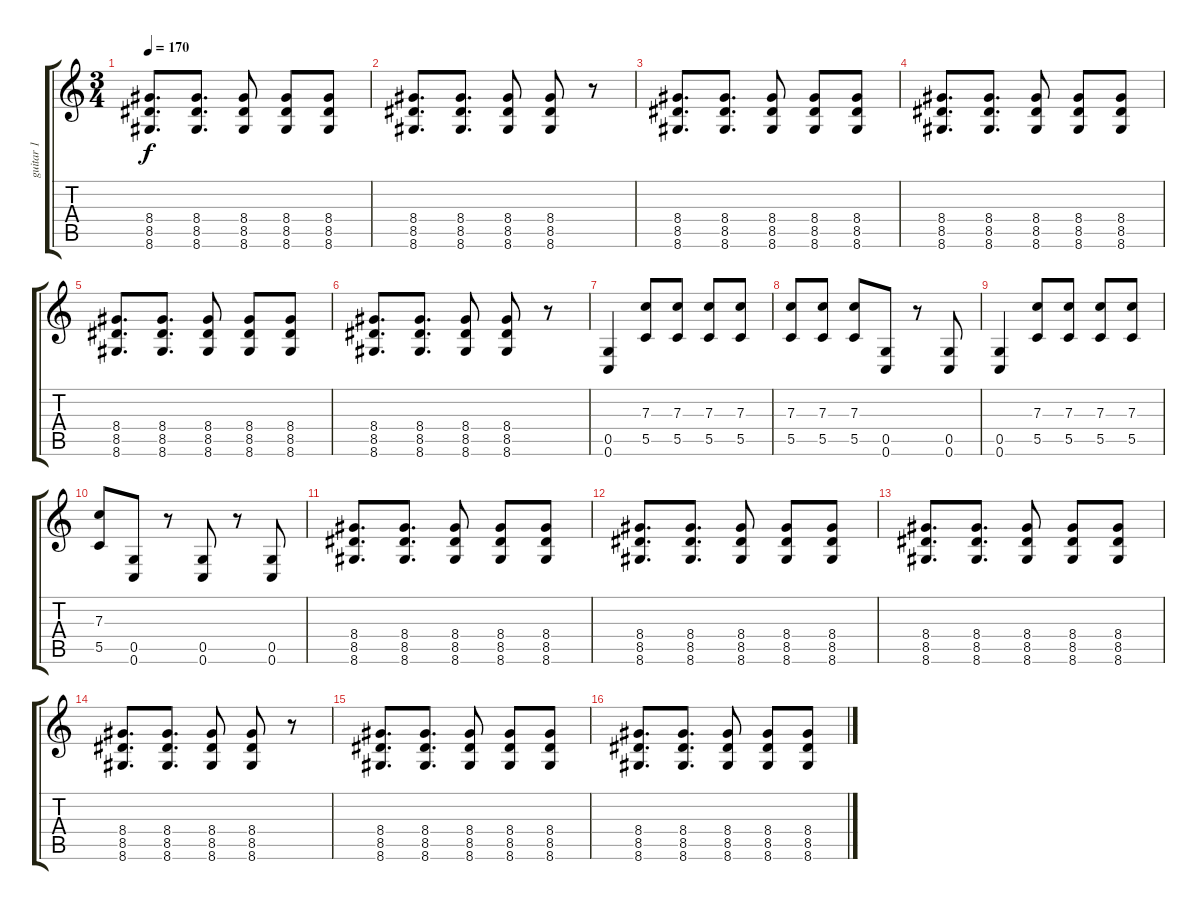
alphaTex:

\track ("guitar 1" "guitar 1") {instrument distortionguitar}
\staff {score tabs}
\tuning (D4 A3 F3 C3 G2 C2) {hide}
\ts (3 4)
\tempo 170
\clef g2
\ks c
(8.4 8.5 8.6).8{d dy f} (8.4 8.5 8.6).8{d} (8.4 8.5 8.6).8 (8.4 8.5 8.6).8 (8.4 8.5 8.6).8 |
(8.4 8.5 8.6).8{d} (8.4 8.5 8.6).8{d} (8.4 8.5 8.6).8 (8.4 8.5 8.6).8 r.8 |
(8.4 8.5 8.6).8{d} (8.4 8.5 8.6).8{d} (8.4 8.5 8.6).8 (8.4 8.5 8.6).8 (8.4 8.5 8.6).8 |
(8.4 8.5 8.6).8{d} (8.4 8.5 8.6).8{d} (8.4 8.5 8.6).8 (8.4 8.5 8.6).8 (8.4 8.5 8.6).8 |
(8.4 8.5 8.6).8{d} (8.4 8.5 8.6).8{d} (8.4 8.5 8.6).8 (8.4 8.5 8.6).8 (8.4 8.5 8.6).8 |
(8.4 8.5 8.6).8{d} (8.4 8.5 8.6).8{d} (8.4 8.5 8.6).8 (8.4 8.5 8.6).8 r.8 |
(0.5 0.6).4 (7.3 5.5).8 (7.3 5.5).8 (7.3 5.5).8 (7.3 5.5).8 |
(7.3 5.5).8 (7.3 5.5).8 (7.3 5.5).8 (0.5 0.6).8 r.8 (0.5 0.6).8 |
(0.5 0.6).4 (7.3 5.5).8 (7.3 5.5).8 (7.3 5.5).8 (7.3 5.5).8 |
(7.3 5.5).8 (0.5 0.6).8 r.8 (0.5 0.6).8 r.8 (0.5 0.6).8 |
(8.4 8.5 8.6).8{d} (8.4 8.5 8.6).8{d} (8.4 8.5 8.6).8 (8.4 8.5 8.6).8 (8.4 8.5 8.6).8 |
(8.4 8.5 8.6).8{d} (8.4 8.5 8.6).8{d} (8.4 8.5 8.6).8 (8.4 8.5 8.6).8 (8.4 8.5 8.6).8 |
(8.4 8.5 8.6).8{d} (8.4 8.5 8.6).8{d} (8.4 8.5 8.6).8 (8.4 8.5 8.6).8 (8.4 8.5 8.6).8 |
(8.4 8.5 8.6).8{d} (8.4 8.5 8.6).8{d} (8.4 8.5 8.6).8 (8.4 8.5 8.6).8 r.8 |
(8.4 8.5 8.6).8{d} (8.4 8.5 8.6).8{d} (8.4 8.5 8.6).8 (8.4 8.5 8.6).8 (8.4 8.5 8.6).8 |
(8.4 8.5 8.6).8{d} (8.4 8.5 8.6).8{d} (8.4 8.5 8.6).8 (8.4 8.5 8.6).8 (8.4 8.5 8.6).8
